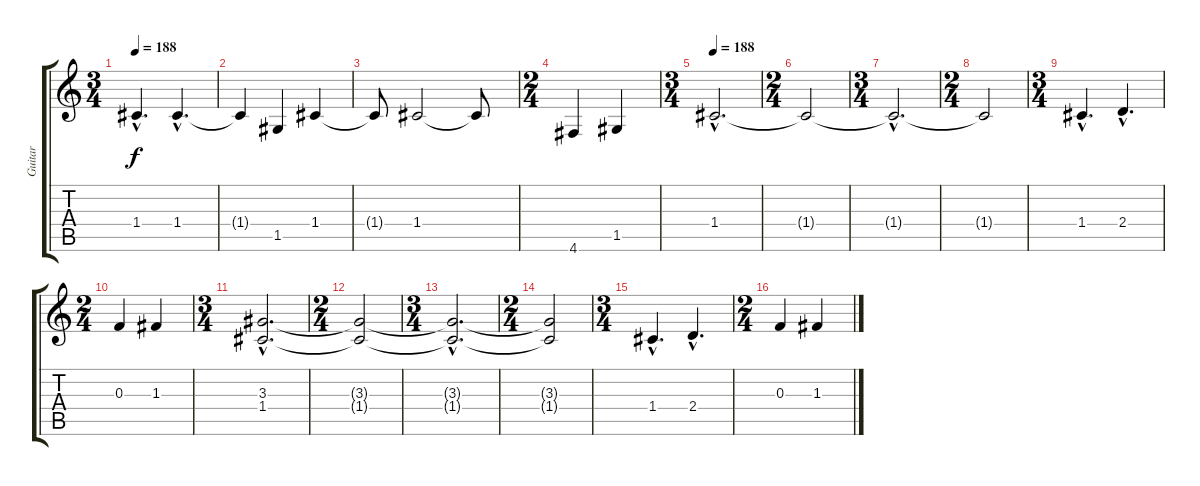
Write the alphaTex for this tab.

\track ("Guitar" "Guitar") {instrument distortionguitar}
\staff {score tabs}
\tuning (D4 A3 F3 C3 G2 D2) {hide}
\ts (3 4)
\tempo 188
\clef g2
\ks c
1.4{hac}.4{d dy f} 1.4{hac}.4{d} |
1.4{t}.4 1.5.4 1.4.4 |
1.4{t}.8 1.4.2 1.4{t}.8 |
\ts (2 4)
4.6.4 1.5.4 |
\ts (3 4)
\tempo 188
1.4{hac}.2{d volume 16} |
\ts (2 4)
1.4{t}.2 |
\ts (3 4)
1.4{hac t}.2{d} |
\ts (2 4)
1.4{t}.2 |
\ts (3 4)
1.4{hac}.4{d volume 16} 2.4{hac}.4{d} |
\ts (2 4)
0.3.4 1.3.4 |
\ts (3 4)
(3.3{hac} 1.4{hac}).2{d volume 16} |
\ts (2 4)
(3.3{t} 1.4{t}).2 |
\ts (3 4)
(3.3{hac t} 1.4{hac t}).2{d} |
\ts (2 4)
(3.3{t} 1.4{t}).2 |
\ts (3 4)
1.4{hac}.4{d volume 16} 2.4{hac}.4{d} |
\ts (2 4)
0.3.4 1.3.4
